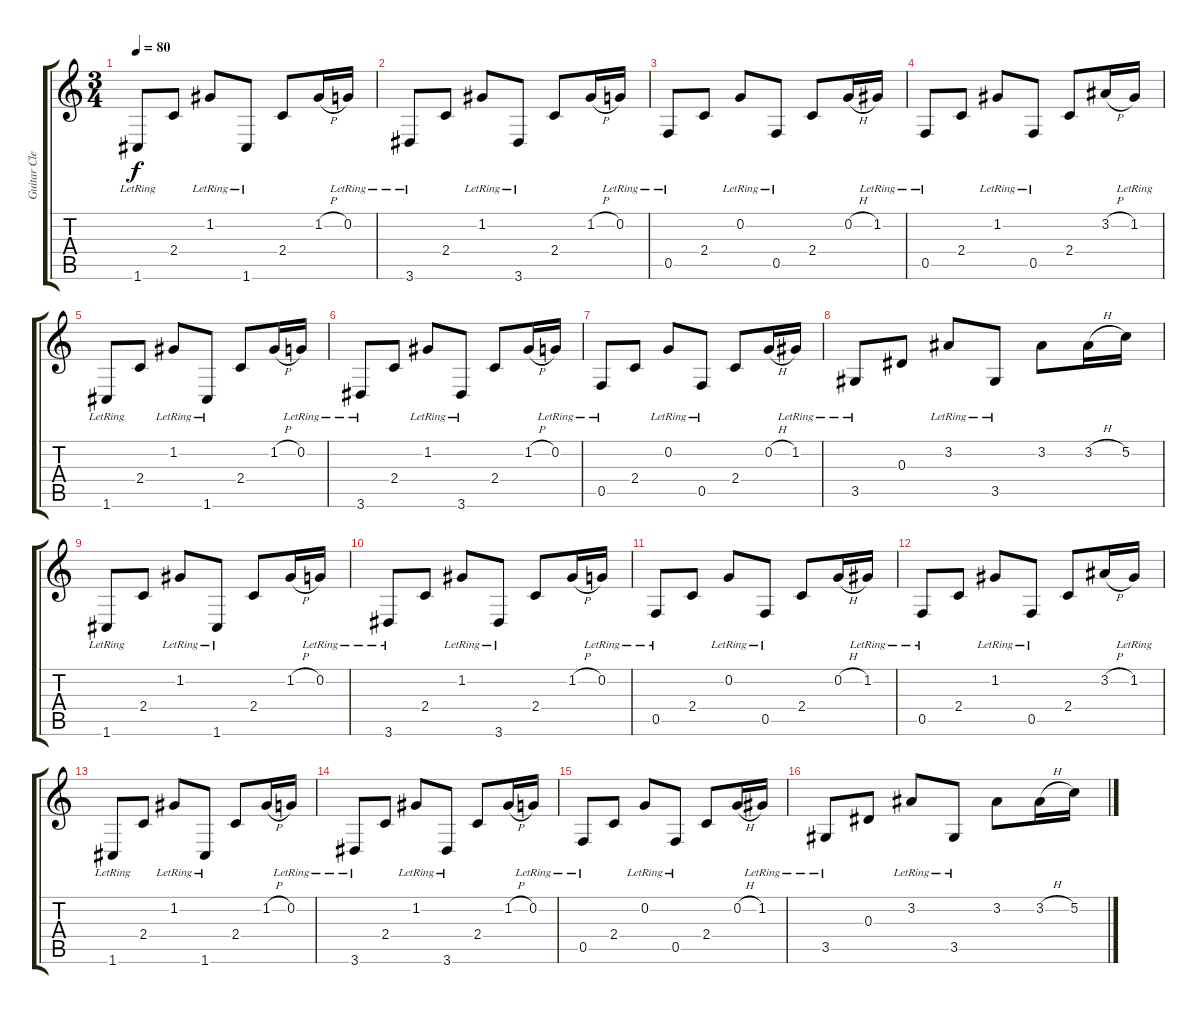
\track ("Guitar Clean" "Guitar Cle") {instrument electricguitarclean}
\staff {score tabs}
\tuning (C4 G3 Eb3 Bb2 F2 C2) {hide}
\ts (3 4)
\tempo 80
\clef g2
\ks c
1.6{lr}.8{dy f volume 16 instrument electricguitarclean} 2.4.8 1.2{lr}.8 1.6{lr}.8 2.4.8 1.2{h}.16 0.2{lr}.16 |
3.6{lr}.8 2.4.8 1.2{lr}.8 3.6{lr}.8 2.4.8 1.2{h}.16 0.2{lr}.16 |
0.5{lr}.8 2.4.8 0.2{lr}.8 0.5{lr}.8 2.4.8 0.2{h}.16 1.2{lr}.16 |
0.5{lr}.8 2.4.8 1.2{lr}.8 0.5{lr}.8 2.4.8 3.2{h}.16 1.2{lr}.16 |
1.6{lr}.8 2.4.8 1.2{lr}.8 1.6{lr}.8 2.4.8 1.2{h}.16 0.2{lr}.16 |
3.6{lr}.8 2.4.8 1.2{lr}.8 3.6{lr}.8 2.4.8 1.2{h}.16 0.2{lr}.16 |
0.5{lr}.8 2.4.8 0.2{lr}.8 0.5{lr}.8 2.4.8 0.2{h}.16 1.2{lr}.16 |
3.5{lr}.8 0.3.8 3.2{lr}.8 3.5{lr}.8 3.2.8 3.2{h}.16 5.2.16 |
1.6{lr}.8 2.4.8 1.2{lr}.8 1.6{lr}.8 2.4.8 1.2{h}.16 0.2{lr}.16 |
3.6{lr}.8 2.4.8 1.2{lr}.8 3.6{lr}.8 2.4.8 1.2{h}.16 0.2{lr}.16 |
0.5{lr}.8 2.4.8 0.2{lr}.8 0.5{lr}.8 2.4.8 0.2{h}.16 1.2{lr}.16 |
0.5{lr}.8 2.4.8 1.2{lr}.8 0.5{lr}.8 2.4.8 3.2{h}.16 1.2{lr}.16 |
1.6{lr}.8 2.4.8 1.2{lr}.8 1.6{lr}.8 2.4.8 1.2{h}.16 0.2{lr}.16 |
3.6{lr}.8 2.4.8 1.2{lr}.8 3.6{lr}.8 2.4.8 1.2{h}.16 0.2{lr}.16 |
0.5{lr}.8 2.4.8 0.2{lr}.8 0.5{lr}.8 2.4.8 0.2{h}.16 1.2{lr}.16 |
3.5{lr}.8 0.3.8 3.2{lr}.8 3.5{lr}.8 3.2.8 3.2{h}.16 5.2.16
